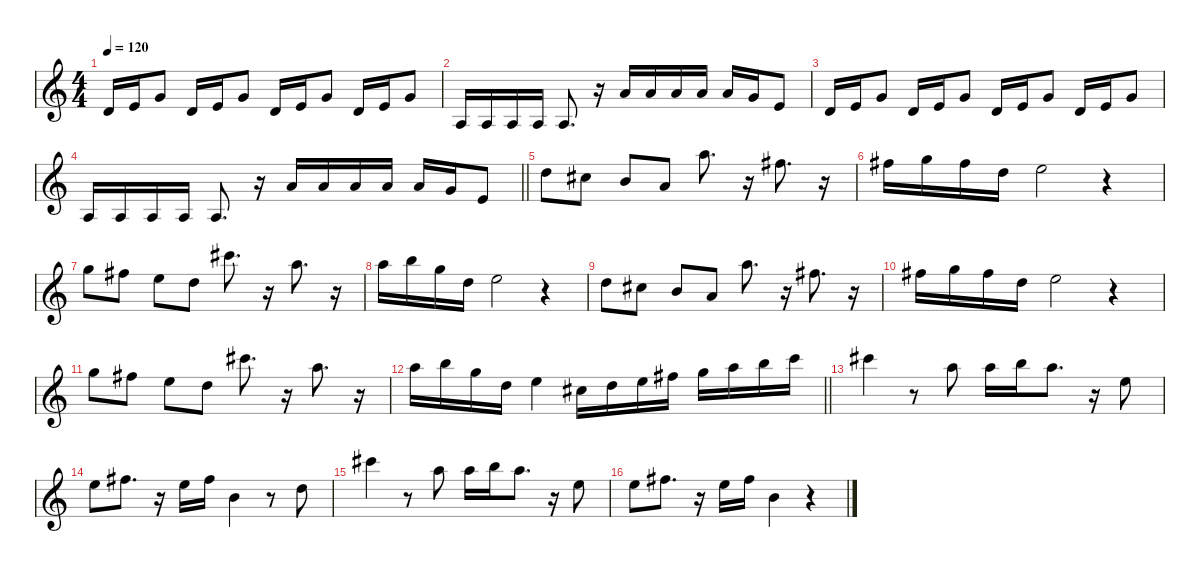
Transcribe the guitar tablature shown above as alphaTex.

\defaultSystemsLayout 4
\hideDynamics
\bracketExtendMode nobrackets
\singleTrackTrackNamePolicy hidden
\multiTrackTrackNamePolicy hidden
\firstSystemTrackNameMode fullname
\firstSystemTrackNameOrientation horizontal
\otherSystemsTrackNameOrientation horizontal
\track ("Piste 3" "clar.") {instrument clarinet}
\staff {score}
\tuning (E4 B3 G3 D3 A2 E2)
\ts (4 4)
\beaming (8 2 2 2 2)
\tempo 120
\clef g2
\ks c
7.3.16{dy mf instrument clarinet beam Up} 5.2.16{beam Up} 8.2.8{beam Up} 7.3.16{beam Up} 5.2.16{beam Up} 8.2.8{beam Up} 7.3.16{beam Up} 5.2.16{beam Up} 8.2.8{beam Up} 7.3.16{beam Up} 5.2.16{beam Up} 8.2.8{beam Up} |
7.4.16{beam Up} 7.4.16{beam Up} 7.4.16{beam Up} 7.4.16{beam Up} 7.4.8{d beam Up} r.16{beam Up} 5.1.16{beam Up} 5.1.16{beam Up} 5.1.16{beam Up} 5.1.16{beam Up} 5.1.16{beam Up} 8.2.16{beam Up} 5.2.8{beam Up} |
7.3.16{beam Up} 5.2.16{beam Up} 8.2.8{beam Up} 7.3.16{beam Up} 5.2.16{beam Up} 8.2.8{beam Up} 7.3.16{beam Up} 5.2.16{beam Up} 8.2.8{beam Up} 7.3.16{beam Up} 5.2.16{beam Up} 8.2.8{beam Up} |
\barLineRight lightlight
7.4.16{beam Up} 7.4.16{beam Up} 7.4.16{beam Up} 7.4.16{beam Up} 7.4.8{d beam Up} r.16{beam Up} 5.1.16{beam Up} 5.1.16{beam Up} 5.1.16{beam Up} 5.1.16{beam Up} 5.1.16{beam Up} 8.2.16{beam Up} 5.2.8{beam Up} |
15.2.8{beam Down} 14.2{acc #}.8{beam Down} 16.3.8{beam Up} 14.3.8{beam Up} 17.1.8{d beam Down} r.16{beam Down} 14.1{acc #}.8{d beam Down} r.16{beam Down} |
14.1{acc #}.16{beam Down} 15.1.16{beam Down} 14.1{acc #}.16{beam Down} 15.2.16{beam Down} 17.2.2{beam Down} r.4{beam Down} |
15.1.8{beam Down} 14.1{acc #}.8{beam Down} 17.2.8{beam Down} 15.2.8{beam Down} 21.1{acc #}.8{d beam Down} r.16{beam Down} 17.1.8{d beam Down} r.16{beam Down} |
17.1.16{beam Down} 19.1.16{beam Down} 20.2.16{beam Down} 19.3.16{beam Down} 17.2.2{beam Down} r.4{beam Down} |
19.3.8{beam Down} 18.3{acc #}.8{beam Down} 16.3.8{beam Up} 19.4.8{beam Up} 17.1.8{d beam Down} r.16{beam Down} 19.2{acc #}.8{d beam Down} r.16{beam Down} |
14.1{acc #}.16{beam Down} 15.1.16{beam Down} 14.1{acc #}.16{beam Down} 15.2.16{beam Down} 17.2.2{beam Down} r.4{beam Down} |
15.1.8{beam Down} 14.1{acc #}.8{beam Down} 17.2.8{beam Down} 15.2.8{beam Down} 21.1{acc #}.8{d beam Down} r.16{beam Down} 17.1.8{d beam Down} r.16{beam Down} |
\barLineRight lightlight
17.1.16{beam Down} 19.1.16{beam Down} 20.2.16{beam Down} 19.3.16{beam Down} 17.2.4{beam Down} 18.3{acc #}.16{beam Down} 19.3.16{beam Down} 17.2.16{beam Down} 19.2{acc #}.16{beam Down} 20.2.16{beam Down} 17.1.16{beam Down} 19.1.16{beam Down} 20.1.16{beam Down} |
21.1{acc #}.4{beam Down} r.8{beam Down} 22.2.8{beam Down} 22.2.16{beam Down} 19.1.16{beam Down} 17.1.8{d beam Down} r.16{beam Down} 17.2.8{beam Down} |
17.2.8{beam Down} 14.1{acc #}.8{d beam Down} r.16{beam Down} 17.2.16{beam Down} 14.1{acc #}.16{beam Down} 16.3.4{beam Down} r.8{beam Down} 19.3.8{beam Down} |
21.1{acc #}.4{beam Down} r.8{beam Down} 17.1.8{beam Down} 17.1.16{beam Down} 19.1.16{beam Down} 17.1.8{d beam Down} r.16{beam Down} 17.2.8{beam Down} |
17.2.8{beam Down} 19.2{acc #}.8{d beam Down} r.16{beam Down} 17.2.16{beam Down} 19.2{acc #}.16{beam Down} 16.3.4{beam Down} r.4{beam Down}
